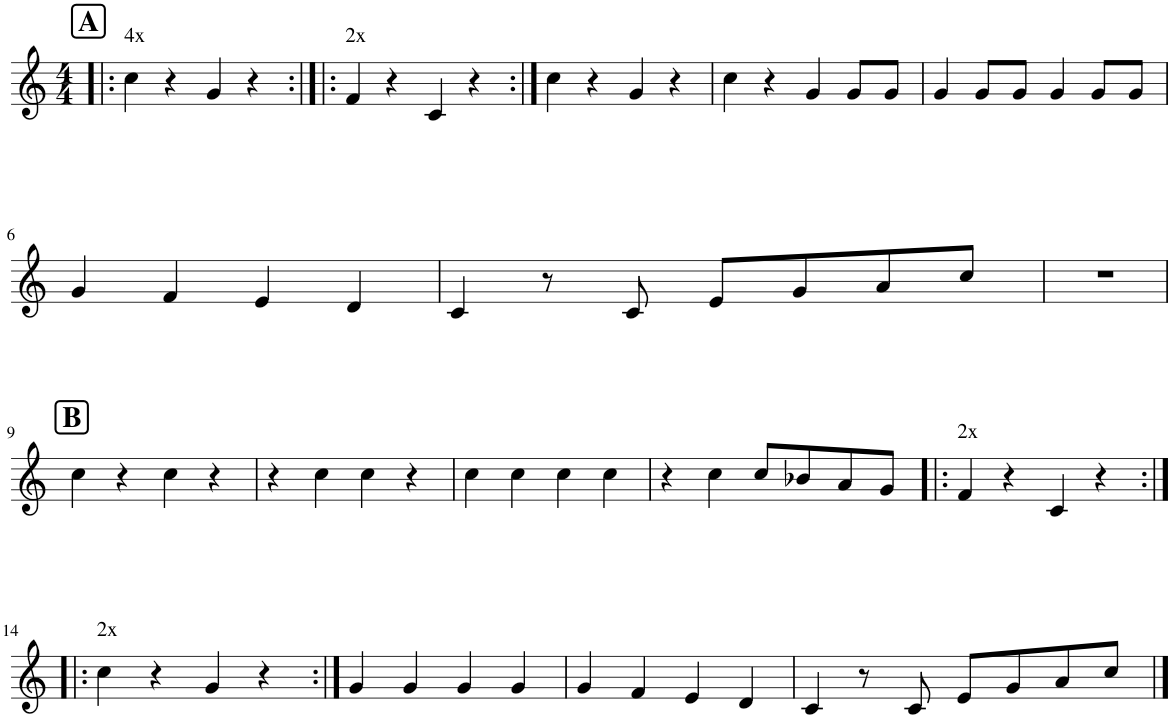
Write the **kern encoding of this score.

**kern
*part1
*staff1
*I"Bb Trumpet
*I'Bb Tpt.
*clefG2
*Trd1c2
*k[]
*M4/4
!!LO:REH:place=s1:a:B:cj:fs=14:t=A
=1!|:
!LO:TX:a:t=4x
4cc\
4r
4g/
4r
=2:|!|:
!LO:TX:a:t=2x
4f/
4r
4c/
4r
=3:|!
4cc\
4r
4g/
4r
=4
4cc\
4r
4g/
8g/L
8g/J
=5
4g/
8g/L
8g/J
4g/
8g/L
8g/J
!!LO:LB:g=z
=6
4g/
4f/
4e/
4d/
=7
4c/
8r
8c/
8e/L
8g/
8a/
8cc/J
=8
1r
!!LO:LB:g=z
!!LO:REH:place=s1:a:B:cj:fs=14:t=B
=9
4cc\
4r
4cc\
4r
=10
4r
4cc\
4cc\
4r
=11
4cc\
4cc\
4cc\
4cc\
=12
4r
4cc\
8cc/L
8b-X/
8a/
8g/J
=13!|:
!LO:TX:a:t=2x
4f/
4r
4c/
4r
!!LO:LB:g=z
=14:|!|:
!LO:TX:a:t=2x
4cc\
4r
4g/
4r
=15:|!
4g/
4g/
4g/
4g/
=16
4g/
4f/
4e/
4d/
=17
4c/
8r
8c/
8e/L
8g/
8a/
8cc/J
==
*-
